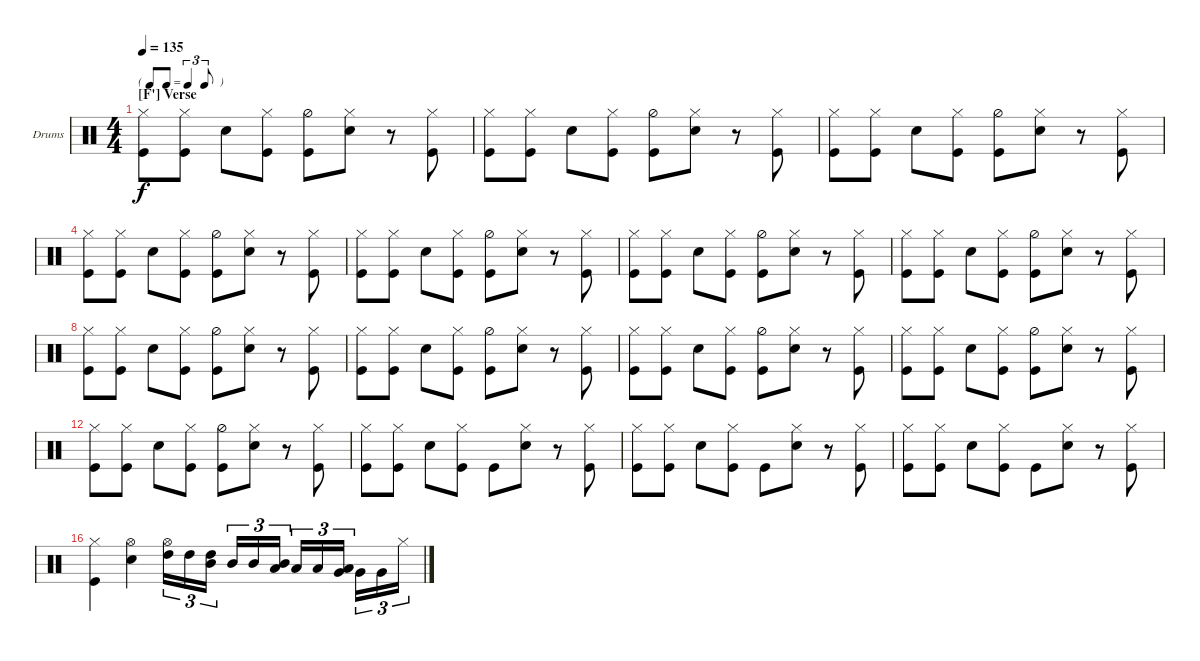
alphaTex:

\defaultSystemsLayout 4
\bracketExtendMode nobrackets
\firstSystemTrackNameOrientation horizontal
\otherSystemsTrackNameOrientation horizontal
\defaultBarNumberDisplay FirstOfSystem
\track ("Drum" "Drums") {instrument percussion}
\staff {score}
\articulation defaults
\ts (4 4)
\tf triplet8th
\section ("F'" "Verse")
\scale
0.238636
\tempo 135
\accidentals auto
\clef neutral
\ottava regular
\simile none
\scale
0.25
\ks c
("Kick (hit)" "Hi-Hat (closed)").8{dy f} ("Kick (hit)" "Hi-Hat (closed)").8 "Snare (hit) 2".8 ("Kick (hit)" "Hi-Hat (closed)").8 ("Kick (hit)" "Hi-Hat (half)").8 ("Snare (hit) 2" "Hi-Hat (closed)").8 r.8 ("Kick (hit)" "Hi-Hat (closed)").8 |
\scale
0.284091
\scale
0.25 ("Kick (hit)" "Hi-Hat (closed)").8 ("Kick (hit)" "Hi-Hat (closed)").8 "Snare (hit) 2".8 ("Kick (hit)" "Hi-Hat (closed)").8 ("Kick (hit)" "Hi-Hat (half)").8 ("Snare (hit) 2" "Hi-Hat (closed)").8 r.8 ("Kick (hit)" "Hi-Hat (closed)").8 |
\scale
0.238636
\scale
0.25 ("Kick (hit)" "Hi-Hat (closed)").8 ("Kick (hit)" "Hi-Hat (closed)").8 "Snare (hit) 2".8 ("Kick (hit)" "Hi-Hat (closed)").8 ("Kick (hit)" "Hi-Hat (half)").8 ("Snare (hit) 2" "Hi-Hat (closed)").8 r.8 ("Kick (hit)" "Hi-Hat (closed)").8 |
\scale
0.238636
\scale
0.25 ("Kick (hit)" "Hi-Hat (closed)").8 ("Kick (hit)" "Hi-Hat (closed)").8 "Snare (hit) 2".8 ("Kick (hit)" "Hi-Hat (closed)").8 ("Kick (hit)" "Hi-Hat (half)").8 ("Snare (hit) 2" "Hi-Hat (closed)").8 r.8 ("Kick (hit)" "Hi-Hat (closed)").8 |
\scale
0.225806
\scale
0.25 ("Kick (hit)" "Hi-Hat (closed)").8 ("Kick (hit)" "Hi-Hat (closed)").8 "Snare (hit) 2".8 ("Kick (hit)" "Hi-Hat (closed)").8 ("Kick (hit)" "Hi-Hat (half)").8 ("Snare (hit) 2" "Hi-Hat (closed)").8 r.8 ("Kick (hit)" "Hi-Hat (closed)").8 |
\scale
0.322581
\scale
0.25 ("Kick (hit)" "Hi-Hat (closed)").8 ("Kick (hit)" "Hi-Hat (closed)").8 "Snare (hit) 2".8 ("Kick (hit)" "Hi-Hat (closed)").8 ("Kick (hit)" "Hi-Hat (half)").8 ("Snare (hit) 2" "Hi-Hat (closed)").8 r.8 ("Kick (hit)" "Hi-Hat (closed)").8 |
\scale
0.225806
\scale
0.25 ("Kick (hit)" "Hi-Hat (closed)").8 ("Kick (hit)" "Hi-Hat (closed)").8 "Snare (hit) 2".8 ("Kick (hit)" "Hi-Hat (closed)").8 ("Kick (hit)" "Hi-Hat (half)").8 ("Snare (hit) 2" "Hi-Hat (closed)").8 r.8 ("Kick (hit)" "Hi-Hat (closed)").8 |
\scale
0.225806
\scale
0.25 ("Kick (hit)" "Hi-Hat (closed)").8 ("Kick (hit)" "Hi-Hat (closed)").8 "Snare (hit) 2".8 ("Kick (hit)" "Hi-Hat (closed)").8 ("Kick (hit)" "Hi-Hat (half)").8 ("Snare (hit) 2" "Hi-Hat (closed)").8 r.8 ("Kick (hit)" "Hi-Hat (closed)").8 |
\scale
0.238636
\scale
0.25 ("Kick (hit)" "Hi-Hat (closed)").8 ("Kick (hit)" "Hi-Hat (closed)").8 "Snare (hit) 2".8 ("Kick (hit)" "Hi-Hat (closed)").8 ("Kick (hit)" "Hi-Hat (half)").8 ("Snare (hit) 2" "Hi-Hat (closed)").8 r.8 ("Kick (hit)" "Hi-Hat (closed)").8 |
\scale
0.284091
\scale
0.25 ("Kick (hit)" "Hi-Hat (closed)").8 ("Kick (hit)" "Hi-Hat (closed)").8 "Snare (hit) 2".8 ("Kick (hit)" "Hi-Hat (closed)").8 ("Kick (hit)" "Hi-Hat (half)").8 ("Snare (hit) 2" "Hi-Hat (closed)").8 r.8 ("Kick (hit)" "Hi-Hat (closed)").8 |
\scale
0.238636
\scale
0.25 ("Kick (hit)" "Hi-Hat (closed)").8 ("Kick (hit)" "Hi-Hat (closed)").8 "Snare (hit) 2".8 ("Kick (hit)" "Hi-Hat (closed)").8 ("Kick (hit)" "Hi-Hat (half)").8 ("Snare (hit) 2" "Hi-Hat (closed)").8 r.8 ("Kick (hit)" "Hi-Hat (closed)").8 |
\scale
0.238636
\scale
0.25 ("Kick (hit)" "Hi-Hat (closed)").8 ("Kick (hit)" "Hi-Hat (closed)").8 "Snare (hit) 2".8 ("Kick (hit)" "Hi-Hat (closed)").8 ("Kick (hit)" "Hi-Hat (half)").8 ("Snare (hit) 2" "Hi-Hat (closed)").8 r.8 ("Kick (hit)" "Hi-Hat (closed)").8 |
\scale
0.25
\scale
0.197287 ("Kick (hit)" "Hi-Hat (closed)").8 ("Kick (hit)" "Hi-Hat (closed)").8 "Snare (hit) 2".8 ("Kick (hit)" "Hi-Hat (closed)").8 "Kick (hit)".8 ("Snare (hit) 2" "Hi-Hat (closed)").8 r.8 ("Kick (hit)" "Hi-Hat (closed)").8 |
\scale
0.270833
\scale
0.197287 ("Kick (hit)" "Hi-Hat (closed)").8 ("Kick (hit)" "Hi-Hat (closed)").8 "Snare (hit) 2".8 ("Kick (hit)" "Hi-Hat (closed)").8 "Kick (hit)".8 ("Snare (hit) 2" "Hi-Hat (closed)").8 r.8 ("Kick (hit)" "Hi-Hat (closed)").8 |
\scale
0.21875
\scale
0.197287 ("Kick (hit)" "Hi-Hat (closed)").8 ("Kick (hit)" "Hi-Hat (closed)").8 "Snare (hit) 2".8 ("Kick (hit)" "Hi-Hat (closed)").8 "Kick (hit)".8 ("Snare (hit) 2" "Hi-Hat (closed)").8 r.8 ("Kick (hit)" "Hi-Hat (closed)").8 |
\scale
0.260417
\scale
0.408138 ("Kick (hit)" "Hi-Hat (closed)").4 ("Snare (hit) 2" "Hi-Hat (open)").4 ("Hi-Hat (open)" "High Tom (hit)").16{tu (3 2)} "High Tom (hit)".16{tu (3 2)} ("High Tom (hit)" "Mid Tom (hit)").16{tu (3 2)} "Mid Tom (hit)".16{tu (3 2)} "Mid Tom (hit)".16{tu (3 2)} ("Mid Tom (hit)" "Low Tom (hit)").16{tu (3 2)} "Low Tom (hit)".16{tu (3 2)} "Low Tom (hit)".16{tu (3 2)} ("Low Tom (hit)" "Very Low Tom (hit)").16{tu (3 2)} "Very Low Tom (hit)".16{tu (3 2)} "Very Low Tom (hit)".16{tu (3 2)} "Hi-Hat (closed)".16{tu (3 2)}
